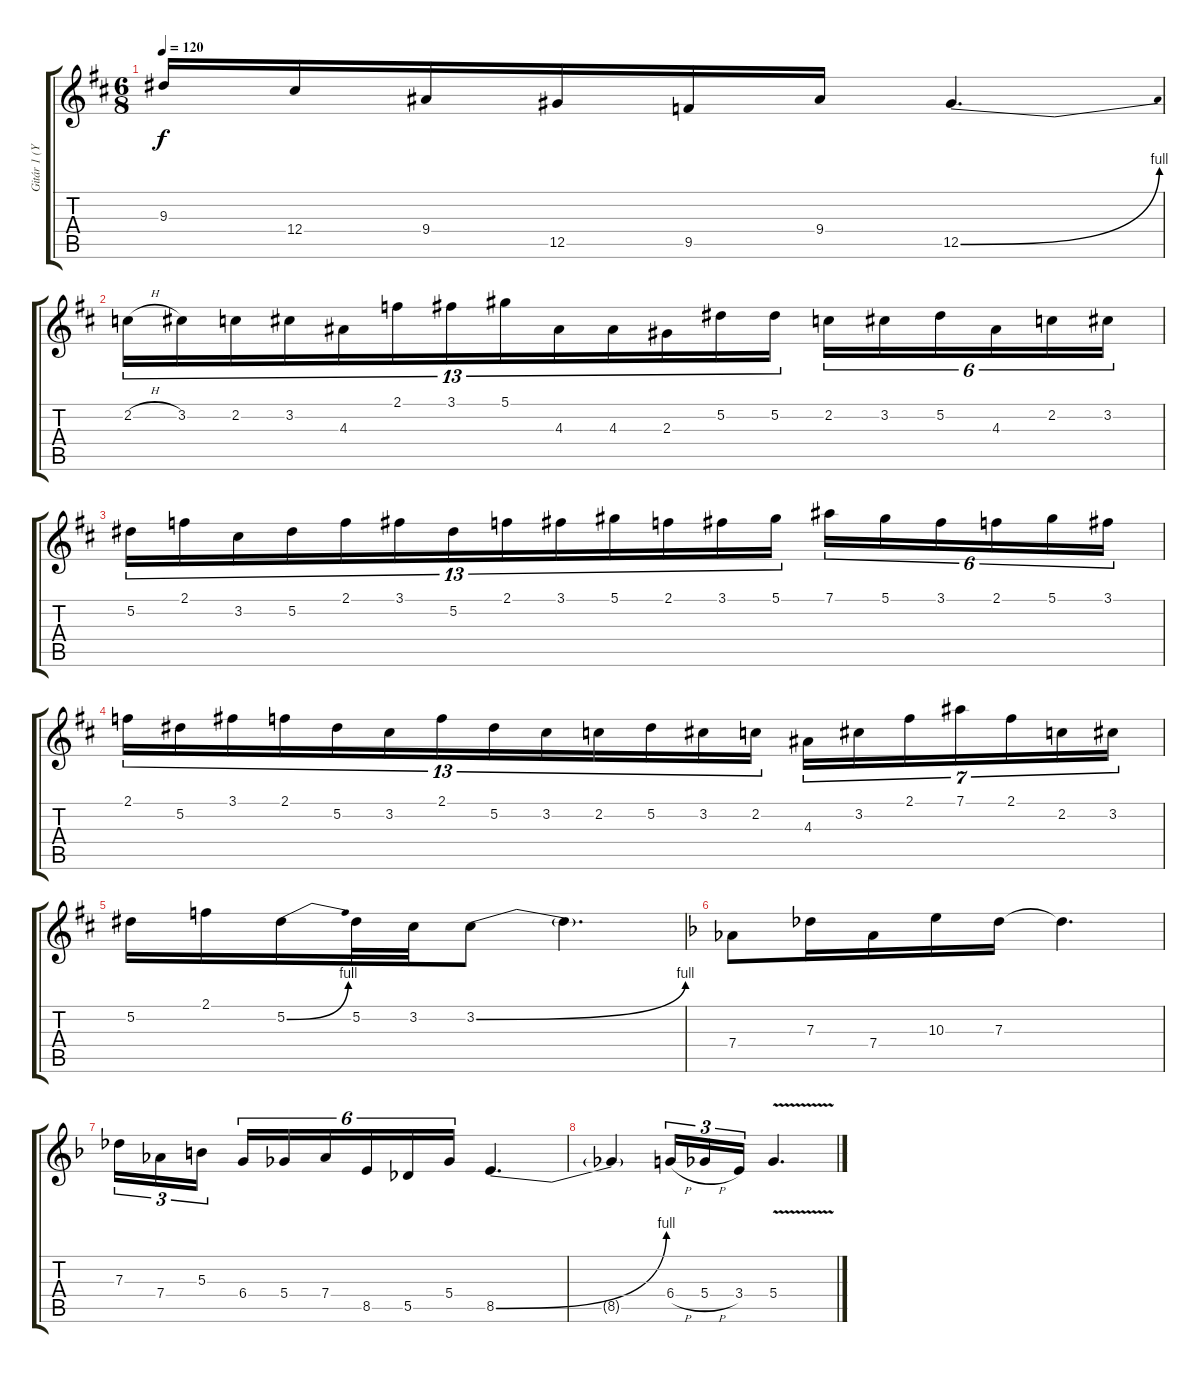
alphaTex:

\track ("Gitár 1 (Yngwie Malmsteen)" "Gitár 1 (Y") {instrument distortionguitar}
\staff {score tabs}
\tuning (Eb4 Bb3 Gb3 Db3 Ab2 Eb2) {hide}
\ts (6 8)
\tempo 120
\clef g2
\ks d
9.3.16{dy f} 12.4.16 9.4.16 12.5.16 9.5.16 9.4.16 12.5{be (bend 0 0 60 4)}.4{d} |
2.2{h}.16{tu (13 8) beam merge} 3.2.16{tu (13 8) beam merge} 2.2.16{tu (13 8) beam merge} 3.2.16{tu (13 8) beam merge} 4.3.16{tu (13 8) beam merge} 2.1.16{tu (13 8) beam merge} 3.1.16{tu (13 8) beam merge} 5.1.16{tu (13 8) beam merge} 4.3.16{tu (13 8)} 4.3.16{tu (13 8) beam merge} 2.3.16{tu (13 8)} 5.2.16{tu (13 8)} 5.2.16{tu (13 8) beam split} 2.2.16{tu (6 4)} 3.2.16{tu (6 4)} 5.2.16{tu (6 4)} 4.3.16{tu (6 4)} 2.2.16{tu (6 4)} 3.2.16{tu (6 4)} |
5.2.16{tu (13 8)} 2.1.16{tu (13 8)} 3.2.16{tu (13 8)} 5.2.16{tu (13 8)} 2.1.16{tu (13 8)} 3.1.16{tu (13 8)} 5.2.16{tu (13 8)} 2.1.16{tu (13 8)} 3.1.16{tu (13 8)} 5.1.16{tu (13 8) beam merge} 2.1.16{tu (13 8)} 3.1.16{tu (13 8)} 5.1.16{tu (13 8) beam split} 7.1.16{tu (6 4)} 5.1.16{tu (6 4)} 3.1.16{tu (6 4)} 2.1.16{tu (6 4)} 5.1.16{tu (6 4)} 3.1.16{tu (6 4)} |
2.1.16{tu (13 8)} 5.2.16{tu (13 8)} 3.1.16{tu (13 8)} 2.1.16{tu (13 8)} 5.2.16{tu (13 8)} 3.2.16{tu (13 8)} 2.1.16{tu (13 8)} 5.2.16{tu (13 8)} 3.2.16{tu (13 8)} 2.2.16{tu (13 8) beam merge} 5.2.16{tu (13 8)} 3.2.16{tu (13 8)} 2.2.16{tu (13 8) beam split} 4.3.16{tu (7 4)} 3.2.16{tu (7 4)} 2.1.16{tu (7 4)} 7.1.16{tu (7 4)} 2.1.16{tu (7 4)} 2.2.16{tu (7 4)} 3.2.16{tu (7 4)} |
5.2.16 2.1.16{beam merge} 5.2{be (bend 0 0 60 4)}.16 5.2.32 3.2.32 3.2{be (bend 0 0 60 4)}.8 3.2{t}.4{d} |
\ks f
7.4.8 7.3.16 7.4.16 10.3.16 7.3.16 7.3{t}.4{d} |
7.3.16{tu (3 2)} 7.4.16{tu (3 2)} 5.3.16{tu (3 2) beam split} 6.4.16{tu (6 4)} 5.4.16{tu (6 4)} 7.4.16{tu (6 4)} 8.5.16{tu (6 4) beam merge} 5.5.16{tu (6 4)} 5.4.16{tu (6 4)} 8.5{be (bend 0 0 60 4)}.4{d} |
8.5{t}.4 6.4{h}.16{tu (3 2)} 5.4{h}.16{tu (3 2)} 3.4.16{tu (3 2)} 5.4{v}.4{d}
